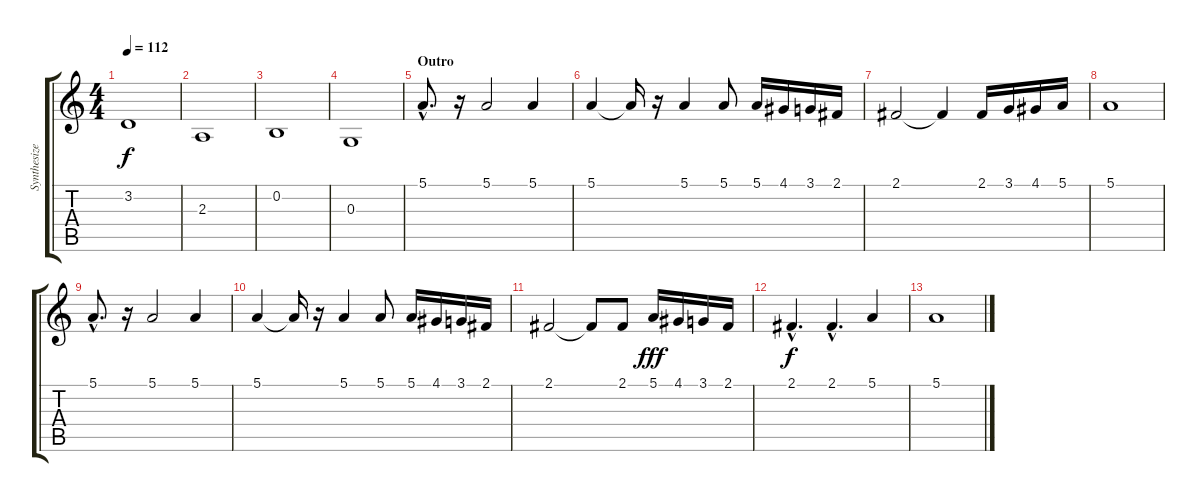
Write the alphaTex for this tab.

\track ("Synthesizer" "Synthesize") {instrument stringensemble2}
\staff {score tabs}
\tuning (E4 B3 G3 D3 A2 E2) {hide}
\ts (4 4)
\tempo 112
\clef g2
\ks c
3.2.1{dy f} |
2.3.1 |
0.2.1 |
0.3.1 |
\section ("" "Outro")
5.1{hac}.8{d volume 11} r.16 5.1.2 5.1.4 |
5.1.4 5.1{t}.16 r.16 5.1.4 5.1.8 5.1.16 4.1.16 3.1.16 2.1.16 |
2.1.2 2.1{t}.4 2.1.16 3.1.16 4.1.16 5.1.16 |
5.1.1 |
5.1{hac}.8{d volume 11} r.16 5.1.2 5.1.4 |
5.1.4 5.1{t}.16 r.16 5.1.4 5.1.8 5.1.16 4.1.16 3.1.16 2.1.16 |
2.1.2 2.1{t}.8 2.1.8 5.1.16{dy fff} 4.1.16 3.1.16 2.1.16 |
2.1{hac}.4{d dy f volume 11} 2.1{hac}.4{d} 5.1.4 |
5.1.1{volume 8}
